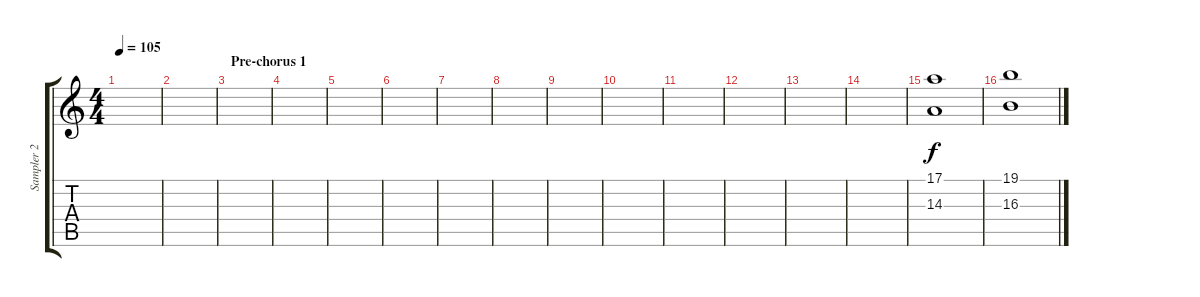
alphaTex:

\track ("Sampler 2" "Sampler 2") {instrument pad5bowed}
\staff {score tabs}
\tuning (E4 B3 G3 D3 A2 E2) {hide}
\ts (4 4)
\tempo 105
\clef g2
\ks c
|
|
\section ("" "Pre-chorus 1")
|
|
|
|
|
|
|
|
|
|
|
|
(17.1 14.3).1{volume 13 instrument pad5bowed} |
(19.1 16.3).1{volume 13 instrument pad5bowed}
